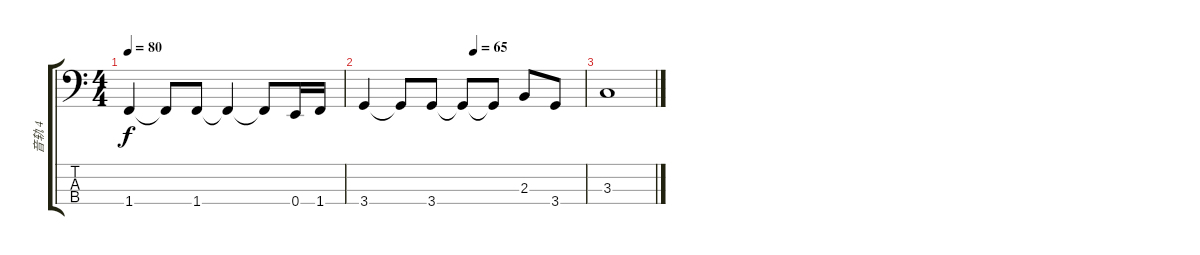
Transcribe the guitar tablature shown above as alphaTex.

\track ("音轨 4" "音轨 4") {instrument electricbassfinger}
\staff {score tabs}
\tuning (G2 D2 A1 E1) {hide}
\ts (4 4)
\tempo 80
\clef f4
\ks c
1.4.4{dy f} 1.4{t}.8 1.4.8 1.4{t}.4 1.4{t}.8 0.4.16 1.4.16 |
\tempo (65 0.5)
3.4.4 3.4{t}.8 3.4.8 3.4{t}.8 3.4{t}.8 2.3.8 3.4.8 |
3.3.1
